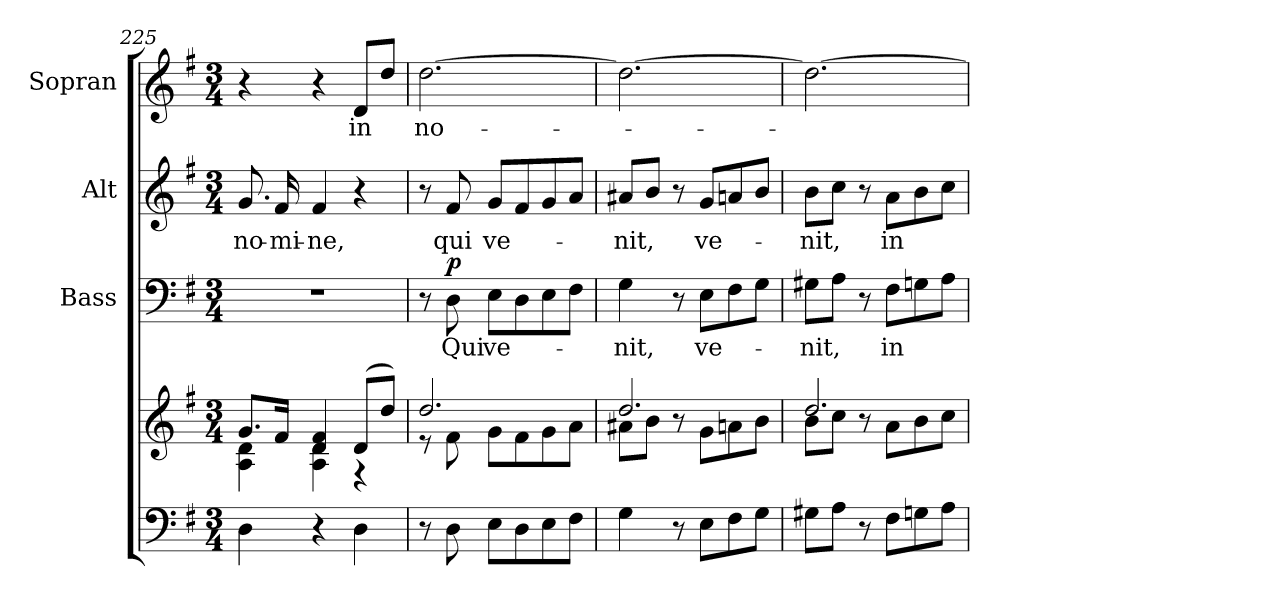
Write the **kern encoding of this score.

**kern	**kern	**kern	**text	**dynam	**kern	**text	**kern	**text
*part4	*part4	*part3	*part3	*part3	*part2	*part2	*part1	*part1
*staff5	*staff4	*staff3	*staff3	*staff3	*staff2	*staff2	*staff1	*staff1
*	*	*I"Bass	*	*	*I"Alt	*	*I"Sopran	*
*	*	*I'B.	*	*	*I'A.	*	*I'S.	*
*clefF4	*clefG2	*clefF4	*	*	*clefG2	*	*clefG2	*
*k[f#]	*k[f#]	*k[f#]	*	*	*k[f#]	*	*k[f#]	*
*G:	*G:	*G:	*	*	*G:	*	*G:	*
*M3/4	*M3/4	*M3/4	*	*	*M3/4	*	*M3/4	*
=225	=225	=225	=225	=225	=225	=225	=225	=225
*	*^	*	*	*	*	*	*	*
!	!	!	!	!	!	!	!LO:LY:b	!	!
4D\	8.g/L	4A\ 4d\	2.r	.	.	8.g/	no-	4r	.
!	!	!	!	!	!	!	!LO:LY:b	!	!
.	16f#/Jk	.	.	.	.	16f#/	-mi-	.	.
!	!	!	!	!	!	!	!LO:LY:b	!	!
4r	4d/ 4f#/	4A\ 4d\	.	.	.	4f#/	-ne,	4r	.
!	!	!	!	!	!	!	!	!	!LO:LY:b
4D\	(<8d/L	4rF	.	.	.	4r	.	8d/L	in
.	8dd/J)	.	.	.	.	.	.	8dd/J	.
=226	=226	=226	=226	=226	=226	=226	=226	=226	=226
!	!	!	!	!	!	!	!	!	!LO:LY:b
8r	2.dd/	8re	8r	.	.	8r	.	[2.dd\	no-
!	!	!	!	!LO:LY:b	!LO:DY:a	!	!LO:LY:b	!	!
8D\	.	8f#\	8D\	Qui	p	8f#/	qui	.	.
!	!	!	!	!LO:LY:b	!	!	!LO:LY:b	!	!
8E\L	.	8g\L	8E\L	ve-	.	8g/L	ve-	.	.
8D\	.	8f#\	8D\	.	.	8f#/	.	.	.
8E\	.	8g\	8E\	.	.	8g/	.	.	.
8F#\J	.	8a\J	8F#\J	.	.	8a/J	.	.	.
!!LO:PB:g=z
=227	=227	=227	=227	=227	=227	=227	=227	=227	=227
!	!	!	!	!LO:LY:b	!	!	!LO:LY:b	!	!
4G\	2.dd/	8a#X\L	4G\	-nit,	.	8a#X/L	-nit,	2.dd\_	.
.	.	8b\J	.	.	.	8b/J	.	.	.
8r	.	8ra	8r	.	.	8r	.	.	.
!	!	!	!	!LO:LY:b	!	!	!LO:LY:b	!	!
8E\L	.	8g\L	8E\L	ve-	.	8g/L	ve-	.	.
8F#\	.	8an\	8F#\	.	.	8an/	.	.	.
8G\J	.	8b\J	8G\J	.	.	8b/J	.	.	.
=228	=228	=228	=228	=228	=228	=228	=228	=228	=228
!	!	!	!	!LO:LY:b	!	!	!LO:LY:b	!	!
8G#X\L	2.dd/	8b\L	8G#X\L	-nit,	.	8b\L	-nit,	2.dd\_	.
8A\J	.	8cc\J	8A\J	.	.	8cc\J	.	.	.
8r	.	8ra	8r	.	.	8r	.	.	.
!	!	!	!	!LO:LY:b	!	!	!LO:LY:b	!	!
8F#\L	.	8a\L	8F#\L	in	.	8a\L	in	.	.
8Gn\	.	8b\	8Gn\	.	.	8b\	.	.	.
8A\J	.	8cc\J	8A\J	.	.	8cc\J	.	.	.
*	*v	*v	*	*	*	*	*	*	*
=	=	=	=	=	=	=	=	=
*-	*-	*-	*-	*-	*-	*-	*-	*-
